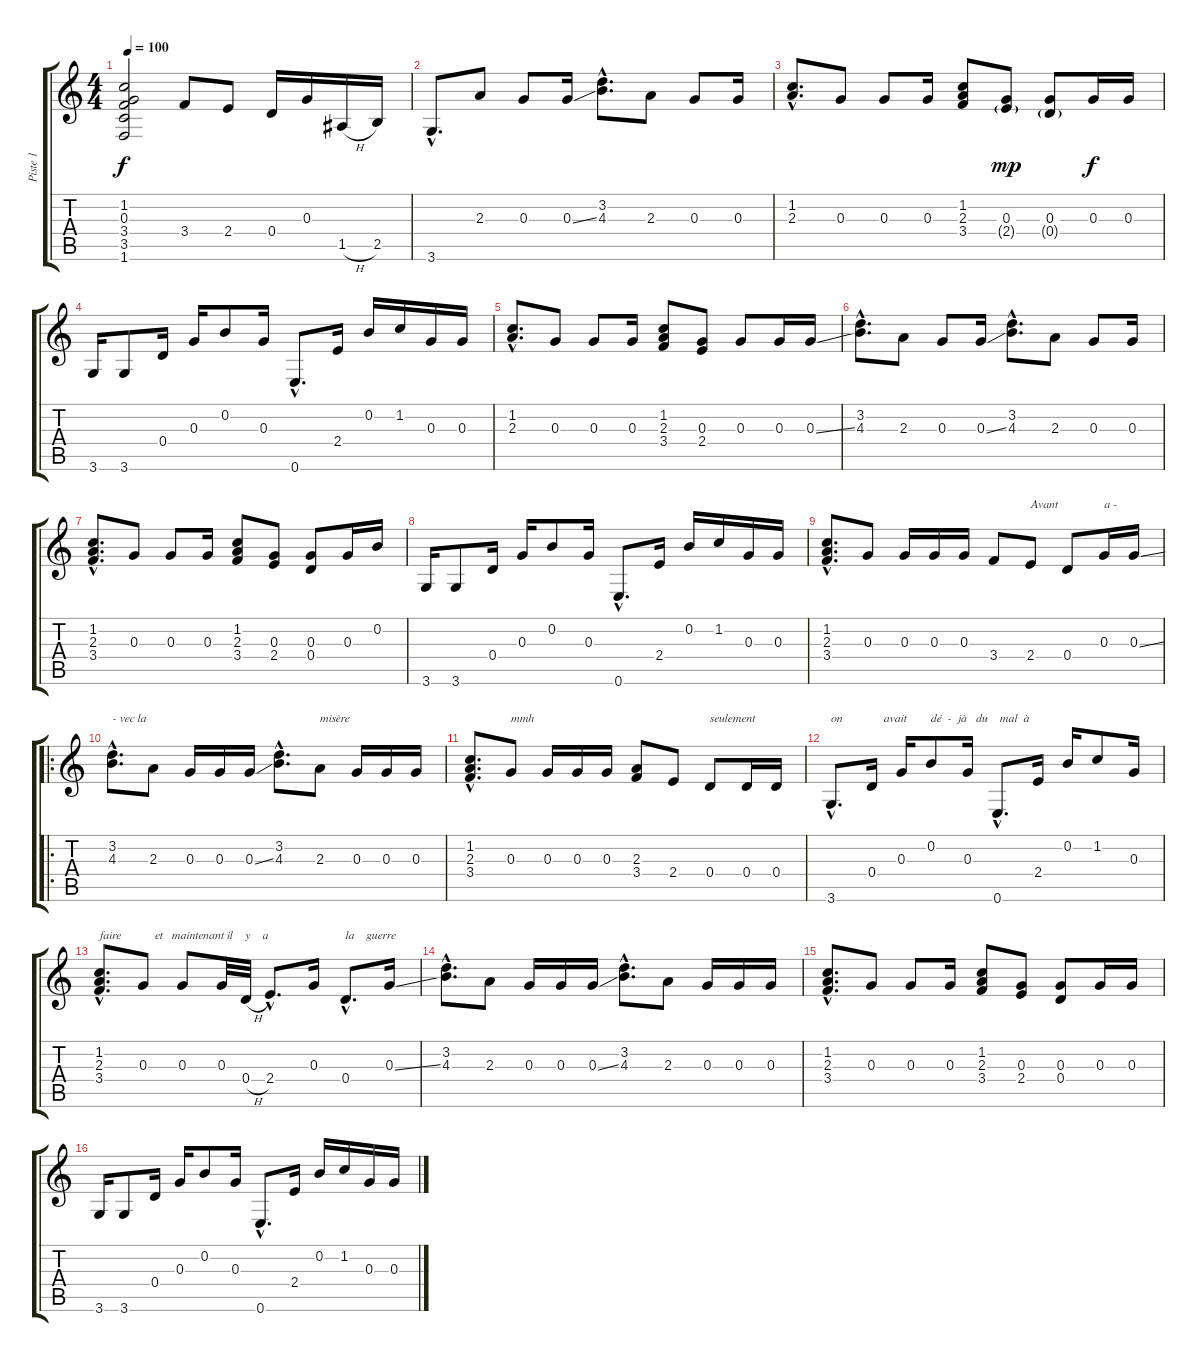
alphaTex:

\track ("Piste 1" "Piste 1") {instrument acousticguitarnylon}
\staff {score tabs}
\tuning (E4 B3 G3 D3 A2 E2) {hide}
\ts (4 4)
\tempo 100
\clef g2
\ks c
(1.2 0.3 3.4 3.5 1.6).2{dy f instrument acousticguitarnylon} 3.4.8 2.4.8 0.4.16 0.3.16 1.5{h}.16 2.5.16 |
3.6{hac}.8{d} 2.3.8 0.3.8 0.3{ss}.16 (3.2{hac} 4.3{hac}).8{d} 2.3.8 0.3.8 0.3.16 |
(1.2{hac} 2.3{hac}).8{d} 0.3.8 0.3.8 0.3.16 (1.2 2.3 3.4).8 (0.3 2.4{g}).8{dy mp} (0.3 0.4{g}).8 0.3.16{dy f} 0.3.16 |
3.6.16 3.6.8 0.4.16 0.3.16 0.2.8 0.3.16 0.6{hac}.8{d} 2.4.16 0.2.16 1.2.16 0.3.16 0.3.16 |
(1.2{hac} 2.3{hac}).8{d} 0.3.8 0.3.8 0.3.16 (1.2 2.3 3.4).8 (0.3 2.4).8 0.3.8 0.3.16 0.3{ss}.16 |
(3.2{hac} 4.3{hac}).8{d} 2.3.8 0.3.8 0.3{ss}.16 (3.2{hac} 4.3{hac}).8{d} 2.3.8 0.3.8 0.3.16 |
(1.2{hac} 2.3{hac} 3.4{hac}).8{d} 0.3.8 0.3.8 0.3.16 (1.2 2.3 3.4).8 (0.3 2.4).8 (0.3 0.4).8 0.3.16 0.2.16 |
3.6.16 3.6.8 0.4.16 0.3.16 0.2.8 0.3.16 0.6{hac}.8{d} 2.4.16 0.2.16 1.2.16 0.3.16 0.3.16 |
(1.2{hac} 2.3{hac} 3.4{hac}).8{d} 0.3.8 0.3.16 0.3.16 0.3.16 3.4.8 2.4.8{txt "Avant"} 0.4.8 0.3.16{txt "a -"} 0.3{ss}.16 |
\ro
(3.2{hac} 4.3{hac}).8{d txt "- vec la"} 2.3.8 0.3.16 0.3.16 0.3{ss}.16 (3.2{hac} 4.3{hac}).8{d} 2.3.8{txt "misère"} 0.3.16 0.3.16 0.3.16 |
(1.2{hac} 2.3{hac} 3.4{hac}).8{d} 0.3.8{txt "mmh"} 0.3.16 0.3.16 0.3.16 (2.3 3.4).8 2.4.8 0.4.8{txt "seulement"} 0.4.16 0.4.16 |
3.6{hac}.8{d txt "on"} 0.4.16{txt "    avait        dé  -  jà   du    mal  à"} 0.3.16 0.2.8 0.3.16 0.6{hac}.8{d} 2.4.16 0.2.16 1.2.8 0.3.16 |
(1.2{hac} 2.3{hac} 3.4{hac}).8{d txt "faire"} 0.3.8{txt "    et   maintenant il    y    a"} 0.3.8 0.3.32 0.4{h}.32 2.4{hac}.8{d} 0.3.16 0.4{hac}.8{d txt "la    guerre"} 0.3{ss}.16 |
(3.2{hac} 4.3{hac}).8{d} 2.3.8 0.3.16 0.3.16 0.3{ss}.16 (3.2{hac} 4.3{hac}).8{d} 2.3.8 0.3.16 0.3.16 0.3.16 |
(1.2{hac} 2.3{hac} 3.4{hac}).8{d} 0.3.8 0.3.8 0.3.16 (1.2 2.3 3.4).8 (0.3 2.4).8 (0.3 0.4).8 0.3.16 0.3.16 |
3.6.16 3.6.8 0.4.16 0.3.16 0.2.8 0.3.16 0.6{hac}.8{d} 2.4.16 0.2.16 1.2.16 0.3.16 0.3.16
